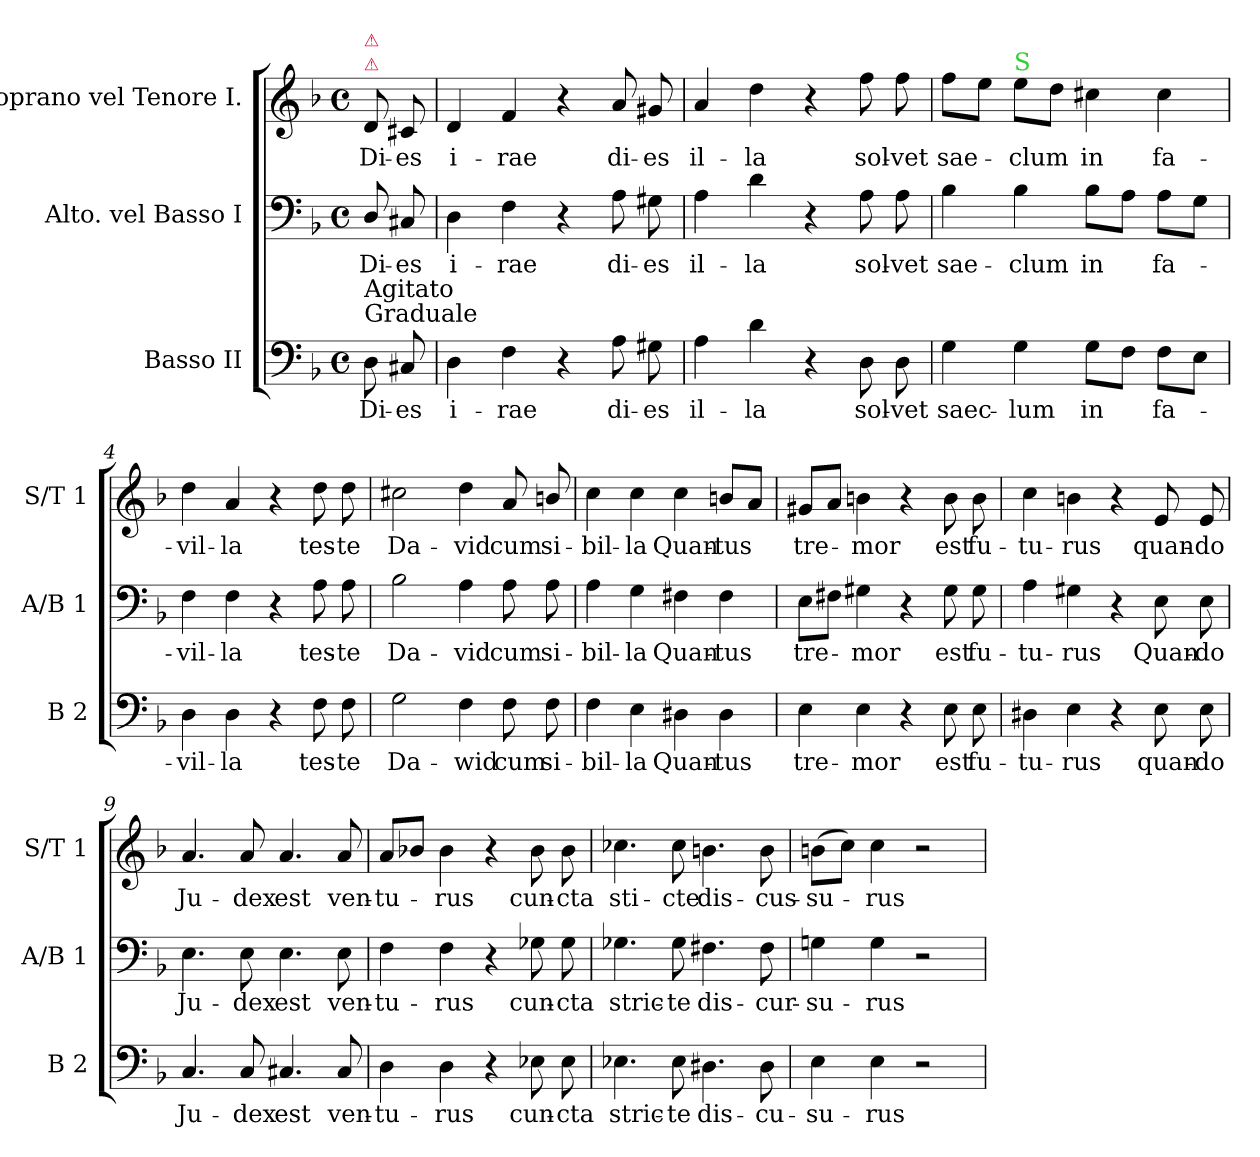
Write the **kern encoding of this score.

**kern	**text	**kern	**text	**kern	**text
*part3	*part3	*part2	*part2	*part1	*part1
*staff3	*staff3	*staff2	*staff2	*staff1	*staff1
*I"Basso II	*	*I"Alto. vel Basso I	*	*I"Soprano vel Tenore I.	*
*I'B 2	*	*I'A/B 1	*	*I'S/T 1	*
*clefF4	*	*clefF4	*	*clefG2	*
*k[b-]	*	*k[b-]	*	*k[b-]	*
*M4/4	*	*M4/4	*	*M4/4	*
*met(c)	*	*met(c)	*	*met(c)	*
=	=	=	=	=	=
!	!	!	!	!LO:TX:a:color=crimson:t=⚠	!
!	!	!	!	!LO:TX:a:color=crimson:t=⚠	!
!LO:TX:a:t=Graduale	!	!	!	!	!
!LO:TX:a:t=Agitato	!	!	!	!	!
8D\	Di-	8D/	Di-	8d/	Di-
8C#X/	-es	8C#X/	-es	8c#X/	-es
=1	=1	=1	=1	=1	=1
4D\	i-	4D\	i-	4d/	i-
4F\	-rae	4F\	-rae	4f/	-rae
4r	.	4r	.	4r	.
8A\	di-	8A\	di-	8a/	di-
8G#X\	-es	8G#X\	-es	8g#X/	-es
=2	=2	=2	=2	=2	=2
4A\	il-	4A\	il-	4a/	il-
4d\	-la	4d\	-la	4dd\	-la
4r	.	4r	.	4r	.
8D\	sol-	8A\	sol-	8ff\	sol-
8D\	-vet	8A\	-vet	8ff\	-vet
=3	=3	=3	=3	=3	=3
4G\	saec-	4B-\	sae-	8ff\L	sae-
.	.	.	.	8ee\J	.
!	!	!	!	!LO:TX:a:color=limegreen:t=S	!
4G\	-lum	4B-\	-clum	8ee\L	-clum
.	.	.	.	8dd\J	.
8G\L	in	8B-\L	in	4cc#X\	in
8F\J	.	8A\J	.	.	.
8F\L	fa-	8A\L	fa-	4cc#\	fa-
8E\J	.	8G\J	.	.	.
=4	=4	=4	=4	=4	=4
4D\	-vil-	4F\	-vil-	4dd\	-vil-
4D\	-la	4F\	-la	4a/	-la
4r	.	4r	.	4r	.
8F\	tes-	8A\	tes-	8dd\	tes-
8F\	-te	8A\	-te	8dd\	-te
=5	=5	=5	=5	=5	=5
2G\	Da-	2B-\	Da-	2cc#X\	Da-
4F\	-wid	4A\	-vid	4dd\	-vid
8F\	cum	8A\	cum	8a/	cum
8F\	si-	8A\	si-	8bn/	si-
=6	=6	=6	=6	=6	=6
4F\	-bil-	4A\	-bil-	4cc\	-bil-
4E\	-la	4G\	-la	4cc\	-la
4D#X\	Quan-	4F#X\	Quan-	4cc\	Quan-
4D#\	-tus	4F#\	-tus	8bn/L	-tus
.	.	.	.	8a/J	.
=7	=7	=7	=7	=7	=7
4E\	tre-	8E\L	tre-	8g#X/L	tre-
.	.	8F#X\J	.	8a/J	.
4E\	-mor	4G#X\	-mor	4bn\	-mor
4r	.	4r	.	4r	.
8E\	est	8G#\	est	8b\	est
8E\	fu-	8G#\	fu-	8b\	fu-
=8	=8	=8	=8	=8	=8
4D#X\	-tu-	4A\	-tu-	4cc\	-tu-
4E\	-rus	4G#X\	-rus	4bn\	-rus
4r	.	4r	.	4r	.
8E\	quan-	8E\	Quan-	8e/	quan-
8E\	-do	8E\	-do	8e/	-do
=9	=9	=9	=9	=9	=9
4.C/	Ju-	4.E\	Ju-	4.a/	Ju-
8C/	-dex	8E\	-dex	8a/	-dex
4.C#X/	est	4.E\	est	4.a/	est
8C#/	ven-	8E\	ven-	8a/	ven-
=10	=10	=10	=10	=10	=10
4D\	-tu-	4F\	-tu-	8a/L	-tu-
.	.	.	.	8b-X/J	.
4D\	-rus	4F\	-rus	4b-\	-rus
4r	.	4r	.	4r	.
8E-X\	cun-	8G-X\	cun-	8b-\	cun-
8E-\	-cta	8G-\	-cta	8b-\	-cta
=11	=11	=11	=11	=11	=11
4.E-X\	stric-	4.G-X\	stric-	4.cc-X\	sti-
8E-\	-te	8G-\	-te	8cc-\	-cte
4.D#X\	dis-	4.F#X\	dis-	4.bn\	dis-
8D#\	-cu-	8F#\	-cur-	8b\	-cus-
=12	=12	=12	=12	=12	=12
4E\	-su-	4Gn\	-su-	(8bn\L	-su-
.	.	.	.	8cc\J)	.
4E\	-rus	4G\	-rus	4cc\	-rus
2r	.	2r	.	2r	.
=	=	=	=	=	=
*-	*-	*-	*-	*-	*-
